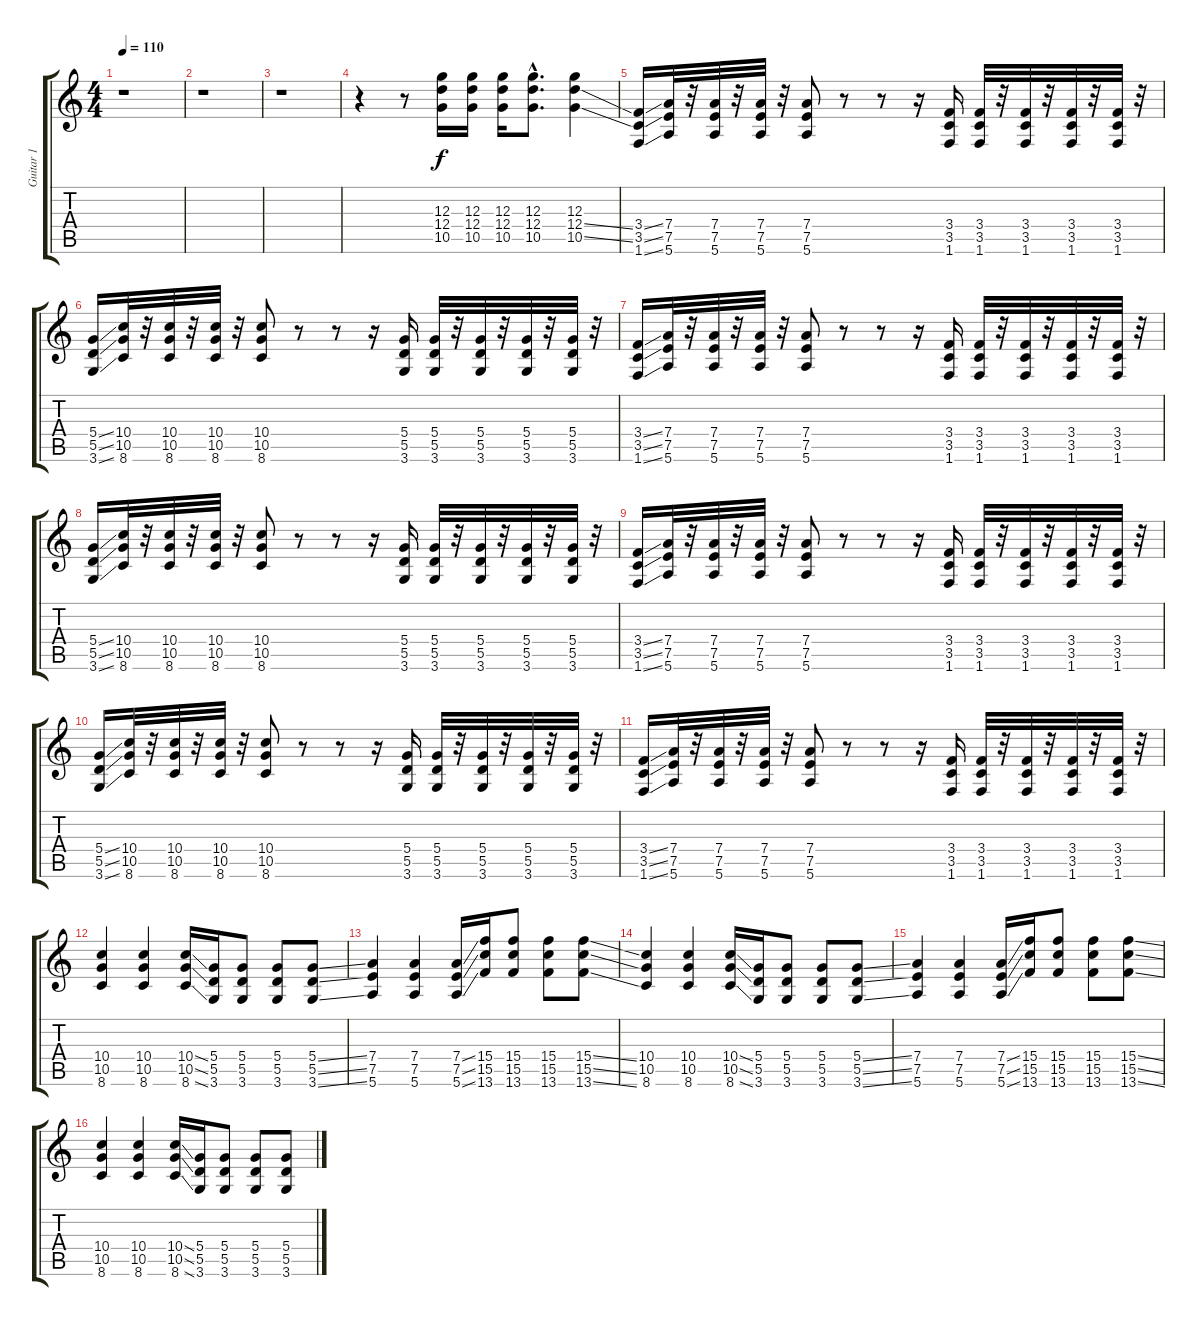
\track ("Guitar 1" "Guitar 1") {instrument overdrivenguitar}
\staff {score tabs}
\tuning (E4 B3 G3 D3 A2 E2) {hide}
\ts (4 4)
\tempo 110
\clef g2
\ks c
r.1{dy f} |
r.1 |
r.1 |
r.4 r.8 (12.3 12.4 10.5).16 (12.3 12.4 10.5).16 (12.3 12.4 10.5).16 (12.3{hac} 12.4{hac} 10.5{hac}).8{d} (12.3 12.4{ss} 10.5{ss}).4 |
(3.4{ss} 3.5{ss} 1.6{ss}).16 (7.4 7.5 5.6).32 r.32 (7.4 7.5 5.6).32 r.32 (7.4 7.5 5.6).32 r.32 (7.4 7.5 5.6).8 r.8 r.8 r.16 (3.4 3.5 1.6).16 (3.4 3.5 1.6).32 r.32 (3.4 3.5 1.6).32 r.32 (3.4 3.5 1.6).32 r.32 (3.4 3.5 1.6).32 r.32 |
(5.4{ss} 5.5{ss} 3.6{ss}).16 (10.4 10.5 8.6).32 r.32 (10.4 10.5 8.6).32 r.32 (10.4 10.5 8.6).32 r.32 (10.4 10.5 8.6).8 r.8 r.8 r.16 (5.4 5.5 3.6).16 (5.4 5.5 3.6).32 r.32 (5.4 5.5 3.6).32 r.32 (5.4 5.5 3.6).32 r.32 (5.4 5.5 3.6).32 r.32 |
(3.4{ss} 3.5{ss} 1.6{ss}).16 (7.4 7.5 5.6).32 r.32 (7.4 7.5 5.6).32 r.32 (7.4 7.5 5.6).32 r.32 (7.4 7.5 5.6).8 r.8 r.8 r.16 (3.4 3.5 1.6).16 (3.4 3.5 1.6).32 r.32 (3.4 3.5 1.6).32 r.32 (3.4 3.5 1.6).32 r.32 (3.4 3.5 1.6).32 r.32 |
(5.4{ss} 5.5{ss} 3.6{ss}).16 (10.4 10.5 8.6).32 r.32 (10.4 10.5 8.6).32 r.32 (10.4 10.5 8.6).32 r.32 (10.4 10.5 8.6).8 r.8 r.8 r.16 (5.4 5.5 3.6).16 (5.4 5.5 3.6).32 r.32 (5.4 5.5 3.6).32 r.32 (5.4 5.5 3.6).32 r.32 (5.4 5.5 3.6).32 r.32 |
(3.4{ss} 3.5{ss} 1.6{ss}).16 (7.4 7.5 5.6).32 r.32 (7.4 7.5 5.6).32 r.32 (7.4 7.5 5.6).32 r.32 (7.4 7.5 5.6).8 r.8 r.8 r.16 (3.4 3.5 1.6).16 (3.4 3.5 1.6).32 r.32 (3.4 3.5 1.6).32 r.32 (3.4 3.5 1.6).32 r.32 (3.4 3.5 1.6).32 r.32 |
(5.4{ss} 5.5{ss} 3.6{ss}).16 (10.4 10.5 8.6).32 r.32 (10.4 10.5 8.6).32 r.32 (10.4 10.5 8.6).32 r.32 (10.4 10.5 8.6).8 r.8 r.8 r.16 (5.4 5.5 3.6).16 (5.4 5.5 3.6).32 r.32 (5.4 5.5 3.6).32 r.32 (5.4 5.5 3.6).32 r.32 (5.4 5.5 3.6).32 r.32 |
(3.4{ss} 3.5{ss} 1.6{ss}).16 (7.4 7.5 5.6).32 r.32 (7.4 7.5 5.6).32 r.32 (7.4 7.5 5.6).32 r.32 (7.4 7.5 5.6).8 r.8 r.8 r.16 (3.4 3.5 1.6).16 (3.4 3.5 1.6).32 r.32 (3.4 3.5 1.6).32 r.32 (3.4 3.5 1.6).32 r.32 (3.4 3.5 1.6).32 r.32 |
(10.4 10.5 8.6).4 (10.4 10.5 8.6).4 (10.4{ss} 10.5{ss} 8.6{ss}).16 (5.4 5.5 3.6).16 (5.4 5.5 3.6).8 (5.4 5.5 3.6).8 (5.4{ss} 5.5{ss} 3.6{ss}).8 |
(7.4 7.5 5.6).4 (7.4 7.5 5.6).4 (7.4{ss} 7.5{ss} 5.6{ss}).16 (15.4 15.5 13.6).16 (15.4 15.5 13.6).8 (15.4 15.5 13.6).8 (15.4{ss} 15.5{ss} 13.6{ss}).8 |
(10.4 10.5 8.6).4 (10.4 10.5 8.6).4 (10.4{ss} 10.5{ss} 8.6{ss}).16 (5.4 5.5 3.6).16 (5.4 5.5 3.6).8 (5.4 5.5 3.6).8 (5.4{ss} 5.5{ss} 3.6{ss}).8 |
(7.4 7.5 5.6).4 (7.4 7.5 5.6).4 (7.4{ss} 7.5{ss} 5.6{ss}).16 (15.4 15.5 13.6).16 (15.4 15.5 13.6).8 (15.4 15.5 13.6).8 (15.4{ss} 15.5{ss} 13.6{ss}).8 |
(10.4 10.5 8.6).4 (10.4 10.5 8.6).4 (10.4{ss} 10.5{ss} 8.6{ss}).16 (5.4 5.5 3.6).16 (5.4 5.5 3.6).8 (5.4 5.5 3.6).8 (5.4{ss} 5.5{ss} 3.6{ss}).8
